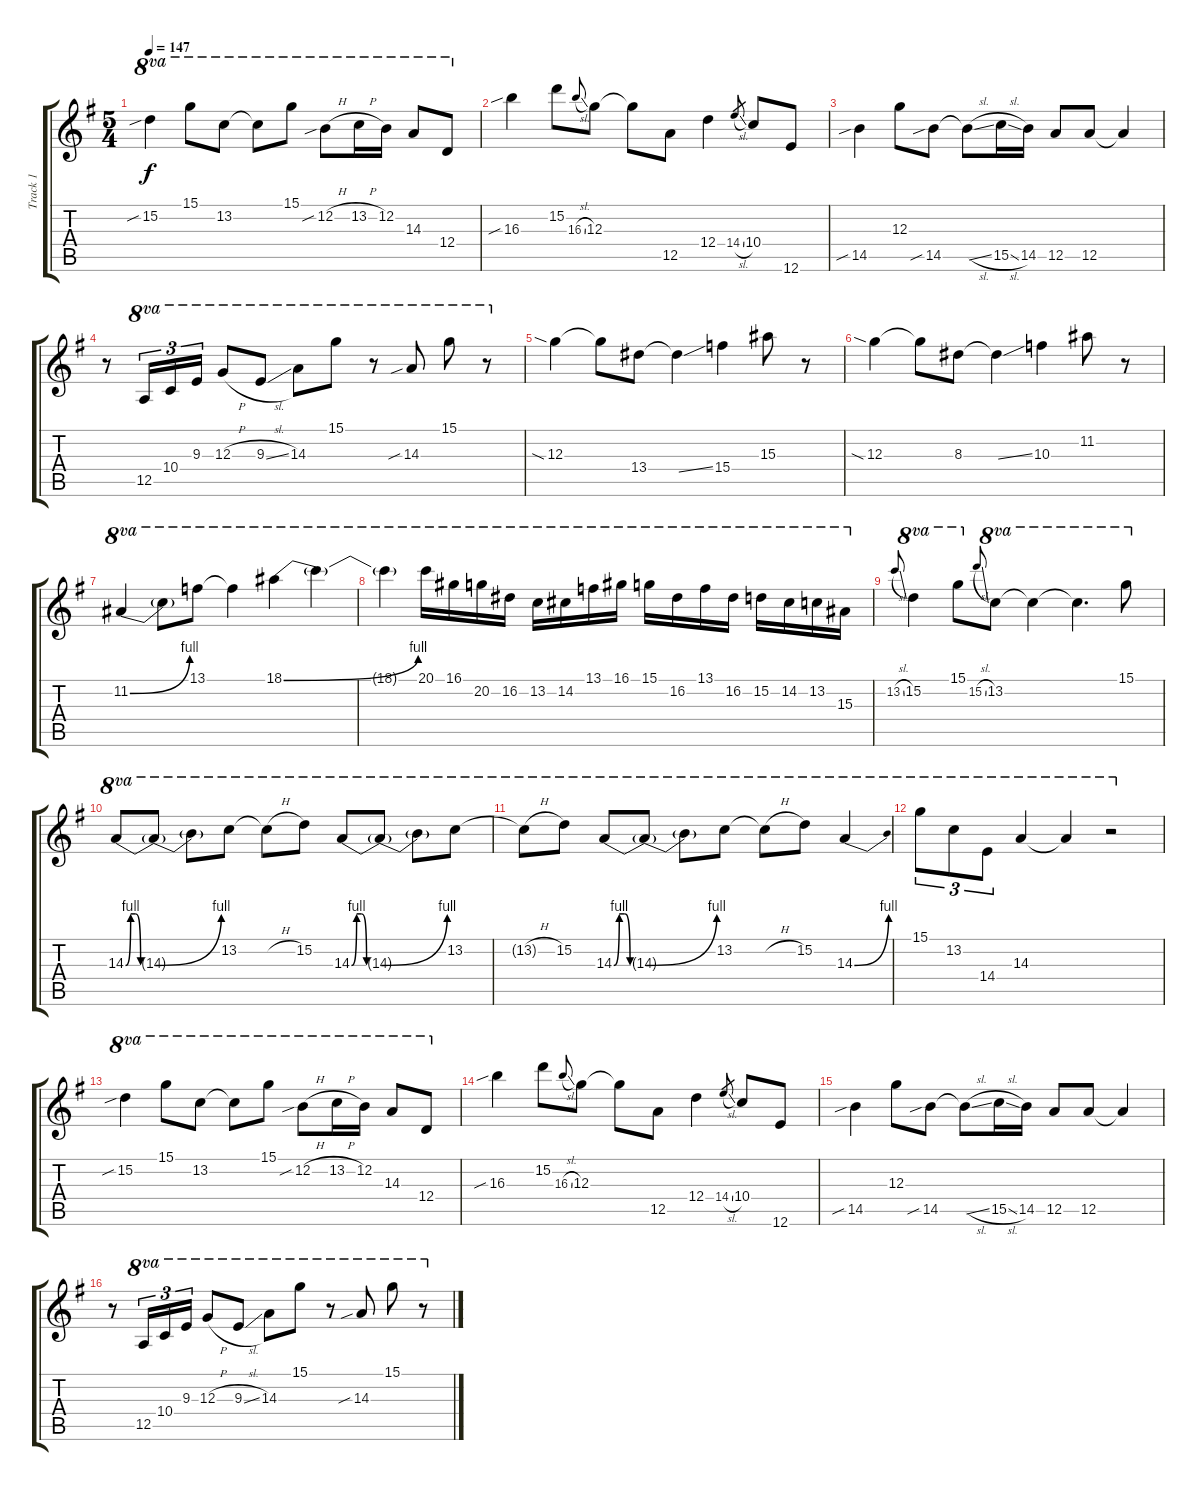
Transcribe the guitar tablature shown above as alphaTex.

\track ("Track 1" "Track 1") {instrument distortionguitar}
\staff {score tabs}
\tuning (E4 B3 G3 D3 A2 E2) {hide}
\ts (5 4)
\tempo 147
\clef g2
\ks g
15.2{sib}.4{ot 8va dy f} 15.1.8{ot 8va} 13.2.8{ot 8va} 13.2{t}.8{ot 8va} 15.1.8{ot 8va} 12.2{sib h}.8{ot 8va} 13.2{h}.16{ot 8va} 12.2.16{ot 8va} 14.3.8{ot 8va} 12.4.8{ot 8va} |
16.3{sib}.4 15.2.8 16.3{sl}.8{gr onbeat} 12.3.8 12.3{t}.8 12.5.8 12.4.4 14.4{sl}.8{gr} 10.4.8 12.6.8 |
14.5{sib}.4 12.3.8 14.5{sib}.8 14.5{sl t}.8 15.5{sl}.16 14.5.16 12.5.8 12.5.8 12.5{t}.4 |
r.8 12.5.16{tu (3 2) ot 8va} 10.4.16{tu (3 2) ot 8va} 9.3.16{tu (3 2) ot 8va} 12.3{h}.8{ot 8va} 9.3{sl}.8{ot 8va} 14.3.8{ot 8va} 15.1.8{ot 8va} r.8{ot 8va} 14.3{sib}.8{ot 8va} 15.1.8{ot 8va} r.8{ot 8va} |
12.3{sia}.4 12.3{t}.8 13.4.8 13.4{ss t}.4 15.4.4 15.3.8 r.8 |
12.3{sia}.4 12.3{t}.8 8.3.8 8.3{ss t}.4 10.3.4 11.2.8 r.8 |
11.2{be (bend 0 0 60 4)}.4{ot 8va} 11.2{t}.8{ot 8va} 13.1.8{ot 8va} 13.1{t}.4{ot 8va} 18.1{be (bend 0 0 60 4)}.4{ot 8va} 18.1{t}.4{ot 8va} |
18.1{t}.4{ot 8va} 20.1.16{ot 8va} 16.1.16{ot 8va} 20.2.16{ot 8va} 16.2.16{ot 8va} 13.2.16{ot 8va} 14.2.16{ot 8va} 13.1.16{ot 8va} 16.1.16{ot 8va} 15.1.16{ot 8va} 16.2.16{ot 8va} 13.1.16{ot 8va} 16.2.16{ot 8va} 15.2.16{ot 8va} 14.2.16{ot 8va} 13.2.16{ot 8va} 15.3.16{ot 8va} |
13.2{sl}.8{gr onbeat} 15.2.4{ot 8va} 15.1.8{ot 8va} 15.2{sl}.8{gr onbeat} 13.2.8{ot 8va} 13.2{t}.4{ot 8va} 13.2{t}.4{d ot 8va} 15.1.8{ot 8va} |
14.3{be (custom 0 0 10 4 20 4 30 0 60 0)}.8{ot 8va} 14.3{be (bend 0 0 60 4) t}.8{ot 8va} 14.3{t}.8{ot 8va} 13.2.8{ot 8va} 13.2{h t}.8{ot 8va} 15.2.8{ot 8va} 14.3{be (custom 0 0 10 4 20 4 30 0 60 0)}.8{ot 8va} 14.3{be (bend 0 0 60 4) t}.8{ot 8va} 14.3{t}.8{ot 8va} 13.2.8{ot 8va} |
13.2{h t}.8{ot 8va} 15.2.8{ot 8va} 14.3{be (custom 0 0 10 4 20 4 30 0 60 0)}.8{ot 8va} 14.3{be (bend 0 0 60 4) t}.8{ot 8va} 14.3{t}.8{ot 8va} 13.2.8{ot 8va} 13.2{h t}.8{ot 8va} 15.2.8{ot 8va} 14.3{be (bend 0 0 60 4)}.4{ot 8va} |
15.1.8{tu (3 2) ot 8va} 13.2.8{tu (3 2) ot 8va} 14.4.8{tu (3 2) ot 8va} 14.3.4{ot 8va} 14.3{t}.4{ot 8va} r.2{ot 8va} |
15.2{sib}.4{ot 8va} 15.1.8{ot 8va} 13.2.8{ot 8va} 13.2{t}.8{ot 8va} 15.1.8{ot 8va} 12.2{sib h}.8{ot 8va} 13.2{h}.16{ot 8va} 12.2.16{ot 8va} 14.3.8{ot 8va} 12.4.8{ot 8va} |
16.3{sib}.4 15.2.8 16.3{sl}.8{gr onbeat} 12.3.8 12.3{t}.8 12.5.8 12.4.4 14.4{sl}.8{gr} 10.4.8 12.6.8 |
14.5{sib}.4 12.3.8 14.5{sib}.8 14.5{sl t}.8 15.5{sl}.16 14.5.16 12.5.8 12.5.8 12.5{t}.4 |
r.8 12.5.16{tu (3 2) ot 8va} 10.4.16{tu (3 2) ot 8va} 9.3.16{tu (3 2) ot 8va} 12.3{h}.8{ot 8va} 9.3{sl}.8{ot 8va} 14.3.8{ot 8va} 15.1.8{ot 8va} r.8{ot 8va} 14.3{sib}.8{ot 8va} 15.1.8{ot 8va} r.8{ot 8va}
